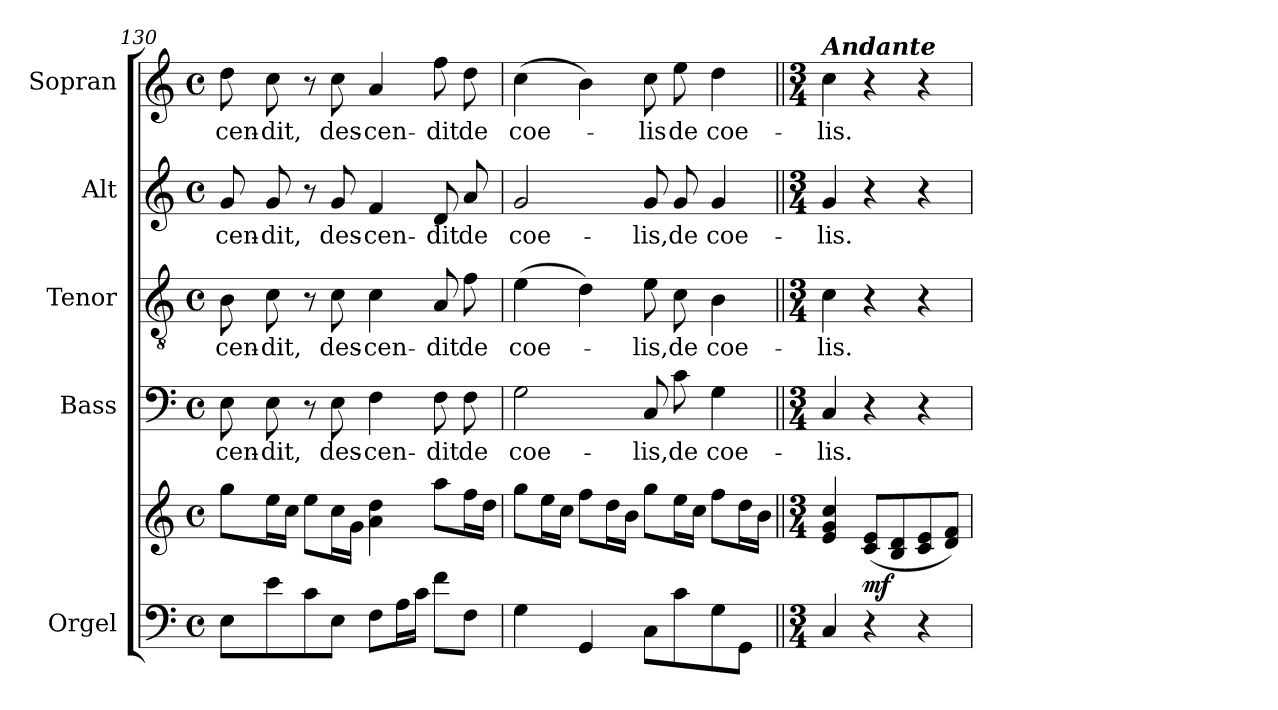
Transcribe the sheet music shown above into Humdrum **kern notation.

**kern	**kern	**dynam	**kern	**text	**kern	**text	**kern	**text	**kern	**text
*part5	*part5	*part5	*part4	*part4	*part3	*part3	*part2	*part2	*part1	*part1
*staff6	*staff5	*staff5/6	*staff4	*staff4	*staff3	*staff3	*staff2	*staff2	*staff1	*staff1
*I"Orgel	*	*	*I"Bass	*	*I"Tenor	*	*I"Alt	*	*I"Sopran	*
*	*	*	*I'B.	*	*I'T.	*	*I'A.	*	*I'S.	*
*clefF4	*clefG2	*	*clefF4	*	*clefGv2	*	*clefG2	*	*clefG2	*
*k[]	*k[]	*	*k[]	*	*k[]	*	*k[]	*	*k[]	*
*C:	*C:	*	*C:	*	*C:	*	*C:	*	*C:	*
*M4/4	*M4/4	*	*M4/4	*	*M4/4	*	*M4/4	*	*M4/4	*
*met(c)	*met(c)	*	*met(c)	*	*met(c)	*	*met(c)	*	*met(c)	*
=130	=130	=130	=130	=130	=130	=130	=130	=130	=130	=130
!	!	!	!	!LO:LY:b	!	!LO:LY:b	!	!LO:LY:b	!	!LO:LY:b
8E\L	8gg\L	.	8E\	-cen-	8B\	-cen-	8g/	-cen-	8dd\	-cen-
!	!	!	!	!LO:LY:b	!	!LO:LY:b	!	!LO:LY:b	!	!LO:LY:b
8e\	16ee\L	.	8E\	-dit,	8c\	-dit,	8g/	-dit,	8cc\	-dit,
.	16cc\JJ	.	.	.	.	.	.	.	.	.
8c\	8ee\L	.	8r	.	8r	.	8r	.	8r	.
!	!	!	!	!LO:LY:b	!	!LO:LY:b	!	!LO:LY:b	!	!LO:LY:b
8E\J	16cc\L	.	8E\	des-	8c\	des-	8g/	des-	8cc\	des-
.	16g\JJ	.	.	.	.	.	.	.	.	.
!	!	!	!	!LO:LY:b	!	!LO:LY:b	!	!LO:LY:b	!	!LO:LY:b
8F\L	4a\ 4dd\	.	4F\	-cen-	4c\	-cen-	4f/	-cen-	4a/	-cen-
16A\L	.	.	.	.	.	.	.	.	.	.
16c\JJ	.	.	.	.	.	.	.	.	.	.
!	!	!	!	!LO:LY:b	!	!LO:LY:b	!	!LO:LY:b	!	!LO:LY:b
8f\L	8aa\L	.	8F\	-dit	8A/	-dit	8d/	-dit	8ff\	-dit
!	!	!	!	!LO:LY:b	!	!LO:LY:b	!	!LO:LY:b	!	!LO:LY:b
8F\J	16ff\L	.	8F\	de	8f\	de	8a/	de	8dd\	de
.	16dd\JJ	.	.	.	.	.	.	.	.	.
=131	=131	=131	=131	=131	=131	=131	=131	=131	=131	=131
!	!	!	!	!LO:LY:b	!	!LO:LY:b	!	!LO:LY:b	!	!LO:LY:b
4G\	8gg\L	.	2G\	coe-	(>4e\	coe-	2g/	coe-	(>4cc\	coe-
.	16ee\L	.	.	.	.	.	.	.	.	.
.	16cc\JJ	.	.	.	.	.	.	.	.	.
4GG/	8ff\L	.	.	.	4d\)	.	.	.	4b\)	.
.	16dd\L	.	.	.	.	.	.	.	.	.
.	16b\JJ	.	.	.	.	.	.	.	.	.
!	!	!	!	!LO:LY:b	!	!LO:LY:b	!	!LO:LY:b	!	!LO:LY:b
8C\L	8gg\L	.	8C/	-lis,	8e\	-lis,	8g/	-lis,	8cc\	-lis
!	!	!	!	!LO:LY:b	!	!LO:LY:b	!	!LO:LY:b	!	!LO:LY:b
8c\	16ee\L	.	8c\	de	8c\	de	8g/	de	8ee\	de
.	16cc\JJ	.	.	.	.	.	.	.	.	.
!	!	!	!	!LO:LY:b	!	!LO:LY:b	!	!LO:LY:b	!	!LO:LY:b
8G\	8ff\L	.	4G\	coe-	4B\	coe-	4g/	coe-	4dd\	coe-
8GG\J	16dd\L	.	.	.	.	.	.	.	.	.
.	16b\JJ	.	.	.	.	.	.	.	.	.
!!LO:LB:g=z
=132||	=132||	=132||	=132||	=132||	=132||	=132||	=132||	=132||	=132||	=132||
*M3/4	*M3/4	*	*M3/4	*	*M3/4	*	*M3/4	*	*M3/4	*
!	!	!	!	!	!	!	!	!	!LO:TX:a:Bi:t=Andante	!
!	!	!	!	!LO:LY:b	!	!LO:LY:b	!	!LO:LY:b	!	!LO:LY:b
4C/	4e/ 4g/ 4cc/	.	4C/	-lis.	4c\	-lis.	4g/	-lis.	4cc\	-lis.
!	!	!LO:DY:b	!	!	!	!	!	!	!	!
4r	(<8c/ 8e/L	mf	4r	.	4r	.	4r	.	4r	.
.	8B/ 8d/	.	.	.	.	.	.	.	.	.
4r	8c/ 8e/	.	4r	.	4r	.	4r	.	4r	.
.	8d/ 8f/J)	.	.	.	.	.	.	.	.	.
=	=	=	=	=	=	=	=	=	=	=
*-	*-	*-	*-	*-	*-	*-	*-	*-	*-	*-
